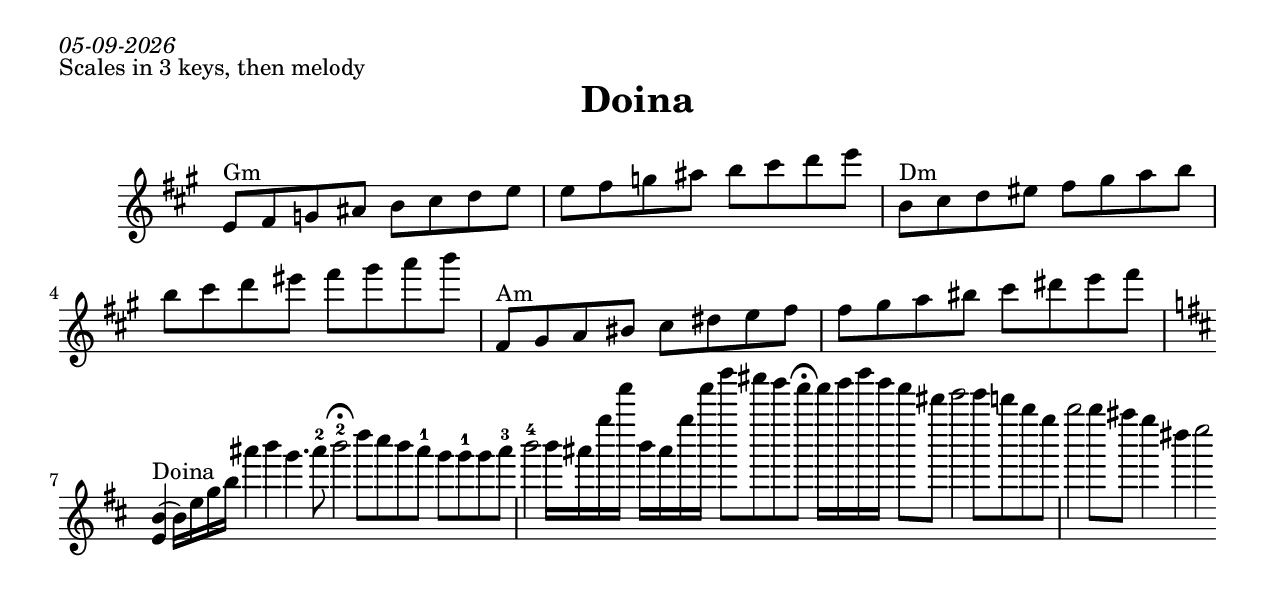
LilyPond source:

\version "2.18.0"
\include "english.ly"
\paper{
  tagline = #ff
  print-all-headers = ##t
  #(set-paper-size "letter")
}
date = #(strftime "%d-%m-%Y" (localtime (current-time)))

\markup{ \italic{ \date }  }

\markup{Scales in 3 keys, then melody }

global = {
  \clef treble
  %\key d \minor
  \time 12/4
  \set Score.markFormatter = #format-mark-box-alphabet
}

%#################################### Melody ########################
%melody =  \transpose c d \relative c' {  %transpose for clarinet
orbitA = { b16 [as g' fs'] }

melody = \relative c'{
  \global
  \override Staff.TimeSignature.stencil = ##f
   \time 4/4
   \key a\major

   % Scales
   e8 ^Gm fs g as b cs d e  %gm
   e8  fs g as b cs d e

   b,^Dm cs d es fs gs a b
    b cs d es fs gs a b

   fs,, ^Am gs a bs cs ds e fs
    fs gs a bs cs ds e fs|

   \break

   \key b \minor
   \time 12/4
   <e,, b'>4 ^Doina (b'16) e g b  as'4 b g4.  as8-2 b2-2\fermata
   d8  [cs  b as-1]
   g  g-1 g as-3 |

   b2-4


   \repeat unfold 2 { \orbitA }
   b8 [as g fs \fermata]
   %end cadence
   fs16 [g b g]
   fs8 ds e2
   %decend
   e8 d b g
   b2

   b8 as g4 ds e2
   % key change coming
   %g4 gs a



}
%################################# Lyrics #####################
%\addlyrics{ \set stanza = #"1. " }
%################################# Chords #######################
harmonies = \chordmode {

}

\score {
  <<
    \new ChordNames {
      \set chordChanges = ##t
      \harmonies
    }
    \new Staff   \melody
  >>
  \header{
    title= "Doina"
    subtitle=""
    composer= ""
    instrument =""
    arranger= ""
  }
  \layout{indent = 1.0\cm}
  \midi {
    \tempo 4 = 120

    % \midi { }
  }
}
%{
% more verses:
\markup{}
\markup {
  \fill-line {
    \hspace #0.1 % distance from left margin
    \column {
      \line { "1."
	\column {
	  ""
	}
      }
      \hspace #0.2 % vertical distance between verses
      \line { "2."
	\column {
	 ""
	}
      }
    }
    \hspace #0.1  % horiz. distance between columns
    \column {
      \line { "3."
	\column {
	  ""
	}
      }
      \hspace #0.2 % distance between verses
      \line { "4."
	\column {
	 ""
	}
      }
    }
    \hspace #0.1 % distance to right margin
  }
}

%}
